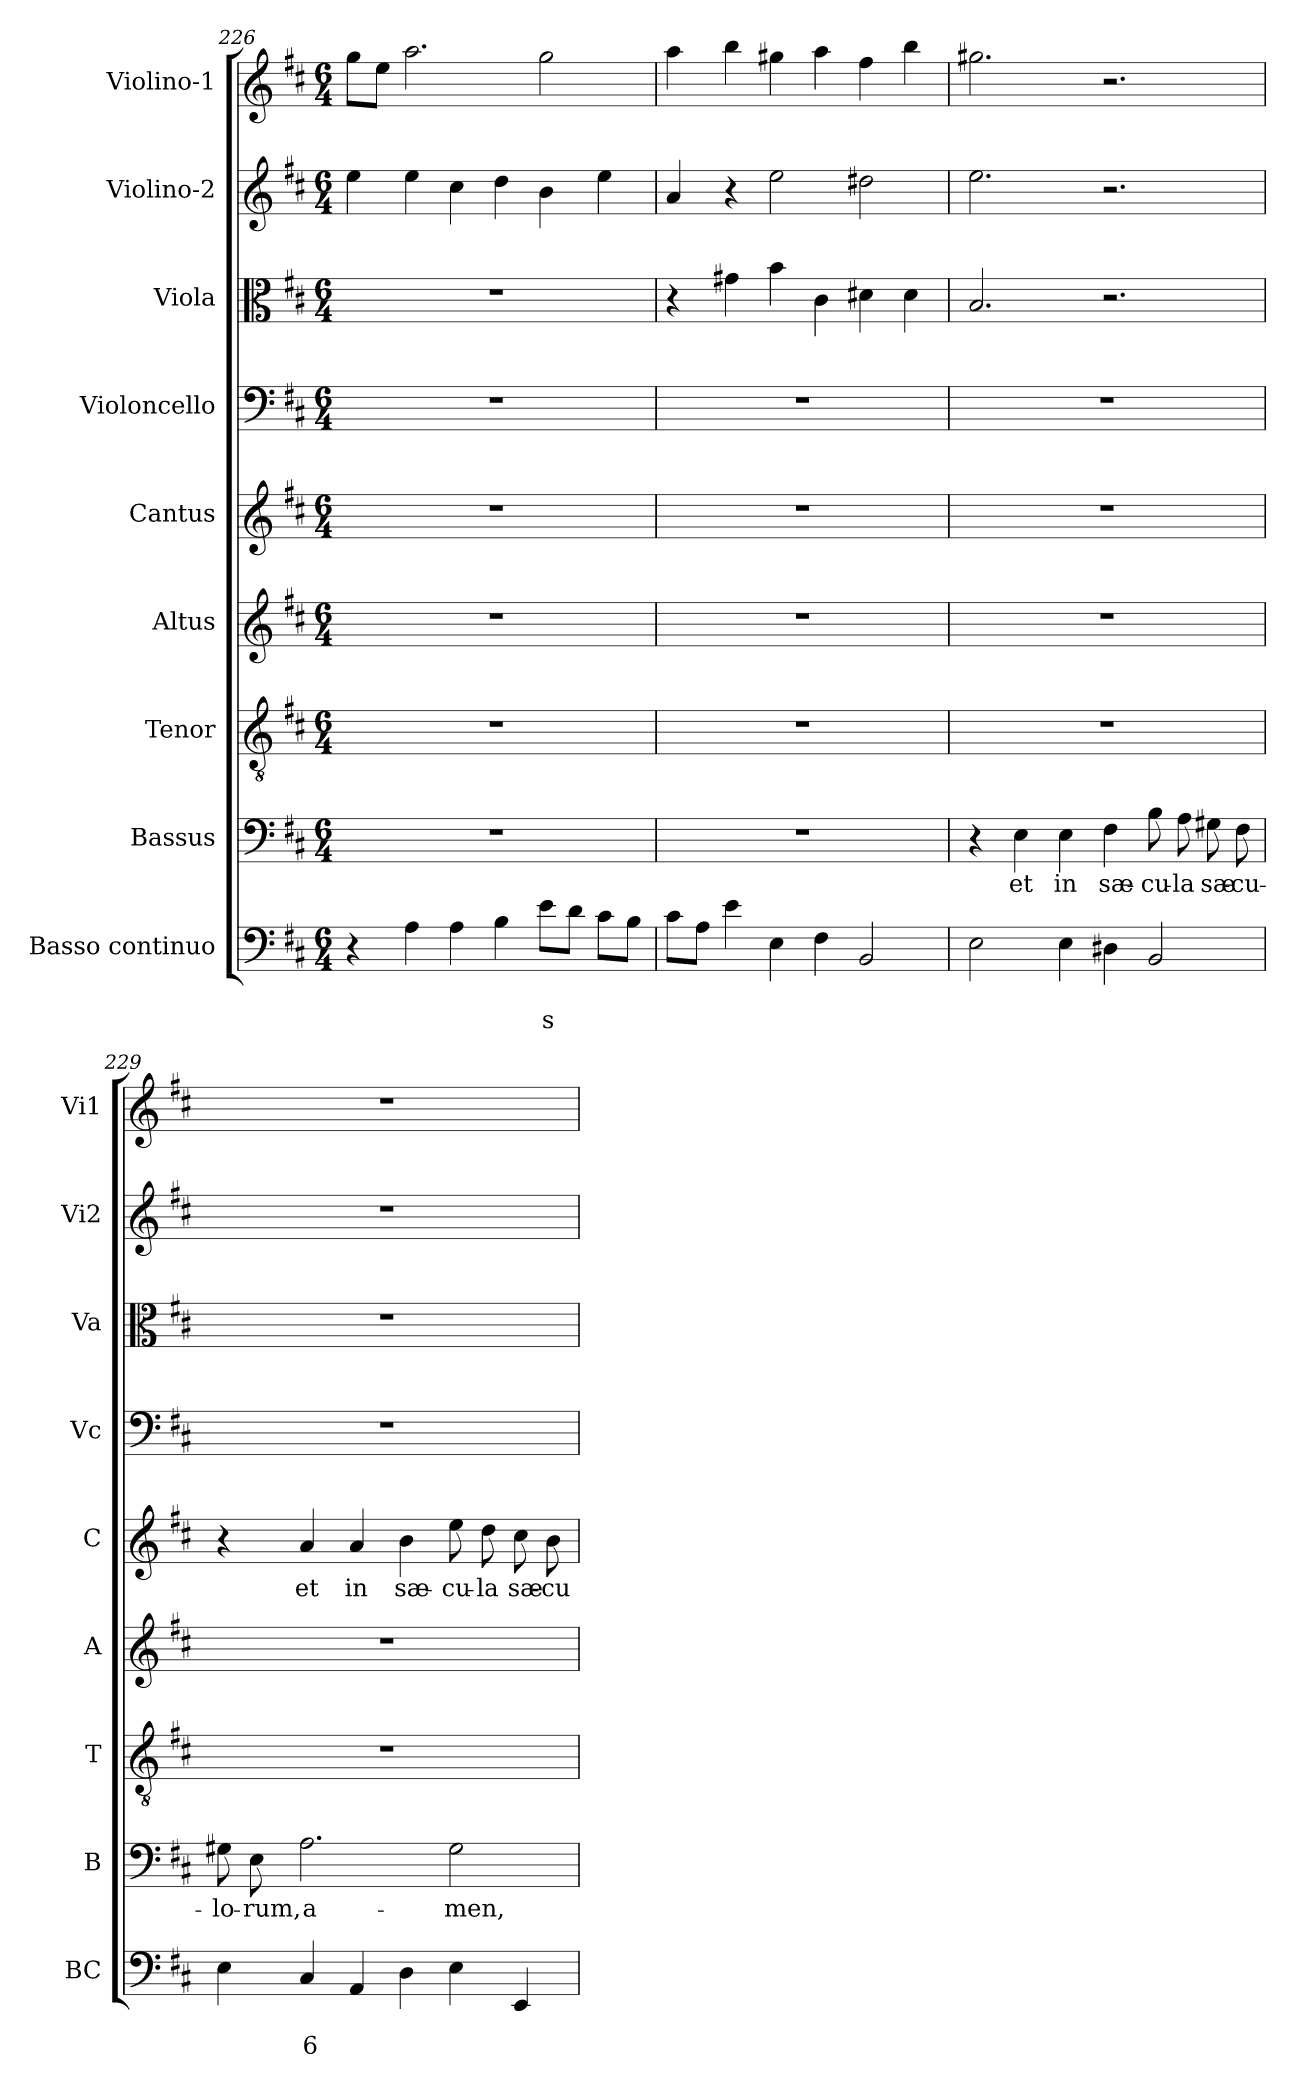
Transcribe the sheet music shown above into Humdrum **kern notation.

**kern	**text	**text	**kern	**text	**kern	**kern	**kern	**text	**kern	**kern	**kern	**kern
*part9	*part9	*part9	*part8	*part8	*part7	*part6	*part5	*part5	*part4	*part3	*part2	*part1
*staff9	*staff9	*staff9	*staff8	*staff8	*staff7	*staff6	*staff5	*staff5	*staff4	*staff3	*staff2	*staff1
*I"Basso continuo	*	*	*I"Bassus	*	*I"Tenor	*I"Altus	*I"Cantus	*	*I"Violoncello	*I"Viola	*I"Violino-2	*I"Violino-1
*I'BC	*	*	*I'B	*	*I'T	*I'A	*I'C	*	*I'Vc	*I'Va	*I'Vi2	*I'Vi1
*clefF4	*	*	*clefF4	*	*clefGv2	*clefG2	*clefG2	*	*clefF4	*clefC3	*clefG2	*clefG2
*k[f#c#]	*	*	*k[f#c#]	*	*k[f#c#]	*k[f#c#]	*k[f#c#]	*	*k[f#c#]	*k[f#c#]	*k[f#c#]	*k[f#c#]
*D:	*	*	*D:	*	*D:	*D:	*D:	*	*D:	*D:	*D:	*D:
*M6/4	*	*	*M6/4	*	*M6/4	*M6/4	*M6/4	*	*M6/4	*M6/4	*M6/4	*M6/4
=226	=226	=226	=226	=226	=226	=226	=226	=226	=226	=226	=226	=226
4r	.	.	1.r	.	1.r	1.r	1.r	.	1.r	1.r	4ee\	8gg\L
.	.	.	.	.	.	.	.	.	.	.	.	8ee\J
4A\	.	.	.	.	.	.	.	.	.	.	4ee\	2.aa\
4A\	.	.	.	.	.	.	.	.	.	.	4cc#\	.
4B\	.	.	.	.	.	.	.	.	.	.	4dd\	.
!	!	!LO:LY:b	!	!	!	!	!	!	!	!	!	!
8e\L	.	s	.	.	.	.	.	.	.	.	4b\	2gg\
8d\J	.	.	.	.	.	.	.	.	.	.	.	.
8c#\L	.	.	.	.	.	.	.	.	.	.	4ee\	.
8B\J	.	.	.	.	.	.	.	.	.	.	.	.
=227	=227	=227	=227	=227	=227	=227	=227	=227	=227	=227	=227	=227
8c#\L	.	.	1.r	.	1.r	1.r	1.r	.	1.r	4r	4a/	4aa\
8A\J	.	.	.	.	.	.	.	.	.	.	.	.
4e\	.	.	.	.	.	.	.	.	.	4g#X\	4r	4bb\
4E\	.	.	.	.	.	.	.	.	.	4b\	2ee\	4gg#X\
4F#\	.	.	.	.	.	.	.	.	.	4c#\	.	4aa\
2BB/	.	.	.	.	.	.	.	.	.	4d#X\	2dd#X\	4ff#\
.	.	.	.	.	.	.	.	.	.	4d#\	.	4bb\
!!LO:PB:g=z
=228	=228	=228	=228	=228	=228	=228	=228	=228	=228	=228	=228	=228
2E\	.	.	4r	.	1.r	1.r	1.r	.	1.r	2.B/	2.ee\	2.gg#X\
!	!	!	!	!LO:LY:b	!	!	!	!	!	!	!	!
.	.	.	4E\	et	.	.	.	.	.	.	.	.
!	!	!	!	!LO:LY:b	!	!	!	!	!	!	!	!
4E\	.	.	4E\	in	.	.	.	.	.	.	.	.
!	!	!	!	!LO:LY:b	!	!	!	!	!	!	!	!
4D#X\	.	.	4F#\	sæ-	.	.	.	.	.	2.r	2.r	2.r
!	!	!	!	!LO:LY:b	!	!	!	!	!	!	!	!
2BB/	.	.	8B\	-cu-	.	.	.	.	.	.	.	.
!	!	!	!	!LO:LY:b	!	!	!	!	!	!	!	!
.	.	.	8A\	-la	.	.	.	.	.	.	.	.
!	!	!	!	!LO:LY:b	!	!	!	!	!	!	!	!
.	.	.	8G#X\	sæ-	.	.	.	.	.	.	.	.
!	!	!	!	!LO:LY:b	!	!	!	!	!	!	!	!
.	.	.	8F#\	-cu-	.	.	.	.	.	.	.	.
=229	=229	=229	=229	=229	=229	=229	=229	=229	=229	=229	=229	=229
!	!	!	!	!LO:LY:b	!	!	!	!	!	!	!	!
4E\	.	.	8G#X\	-lo-	1.r	1.r	4r	.	1.r	1.r	1.r	1.r
!	!	!	!	!LO:LY:b	!	!	!	!	!	!	!	!
.	.	.	8E\	-rum,	.	.	.	.	.	.	.	.
!	!	!LO:LY:b	!	!LO:LY:b	!	!	!	!LO:LY:b	!	!	!	!
4C#/	.	6	2.A\	a-	.	.	4a/	et	.	.	.	.
!	!	!	!	!	!	!	!	!LO:LY:b	!	!	!	!
4AA/	.	.	.	.	.	.	4a/	in	.	.	.	.
!	!	!	!	!	!	!	!	!LO:LY:b	!	!	!	!
4D\	.	.	.	.	.	.	4b\	sæ-	.	.	.	.
!	!	!	!	!LO:LY:b	!	!	!	!LO:LY:b	!	!	!	!
4E\	.	.	2G#\	-men,	.	.	8ee\	-cu-	.	.	.	.
!	!	!	!	!	!	!	!	!LO:LY:b	!	!	!	!
.	.	.	.	.	.	.	8dd\	-la	.	.	.	.
!	!	!	!	!	!	!	!	!LO:LY:b	!	!	!	!
4EE/	.	.	.	.	.	.	8cc#\	sæ-	.	.	.	.
!	!	!	!	!	!	!	!	!LO:LY:b	!	!	!	!
.	.	.	.	.	.	.	8b\	-cu-	.	.	.	.
=	=	=	=	=	=	=	=	=	=	=	=	=
*-	*-	*-	*-	*-	*-	*-	*-	*-	*-	*-	*-	*-
